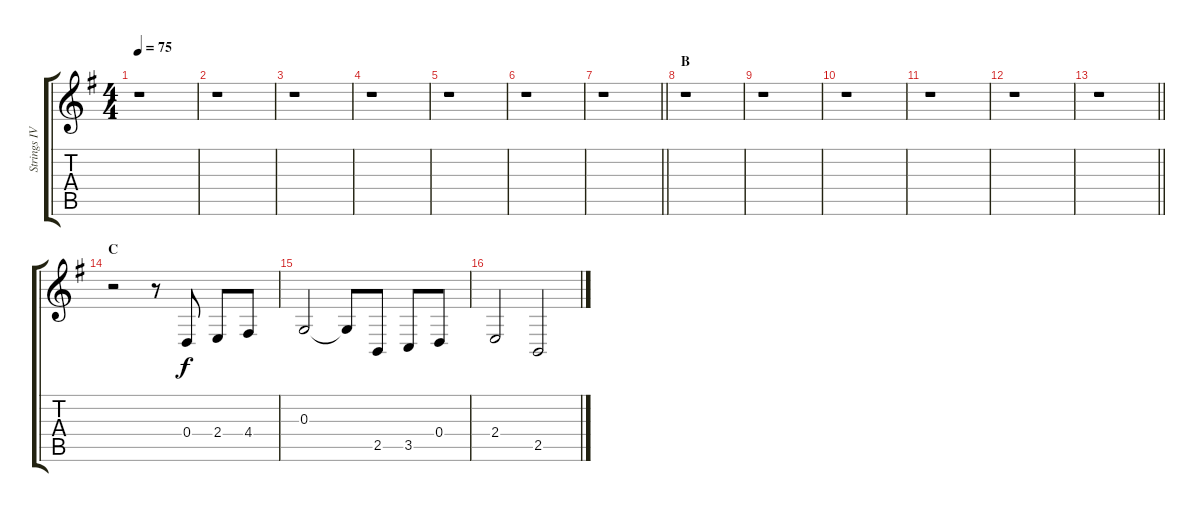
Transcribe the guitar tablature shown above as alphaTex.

\track ("Strings IV" "Strings IV") {instrument stringensemble1}
\staff {score tabs}
\tuning (E4 B3 G3 D3 A2 E2) {hide}
\ts (4 4)
\tempo 75
\clef g2
\ks g
r.1{dy f} |
r.1 |
r.1 |
r.1 |
r.1 |
r.1 |
\barLineRight lightlight
r.1 |
\section ("" "B")
r.1 |
r.1 |
r.1 |
r.1 |
r.1 |
\barLineRight lightlight
r.1 |
\section ("" "C")
r.2 r.8 0.4.8 2.4.8 4.4.8 |
0.3.2 0.3{t}.8 2.5.8 3.5.8 0.4.8 |
2.4.2 2.5.2
